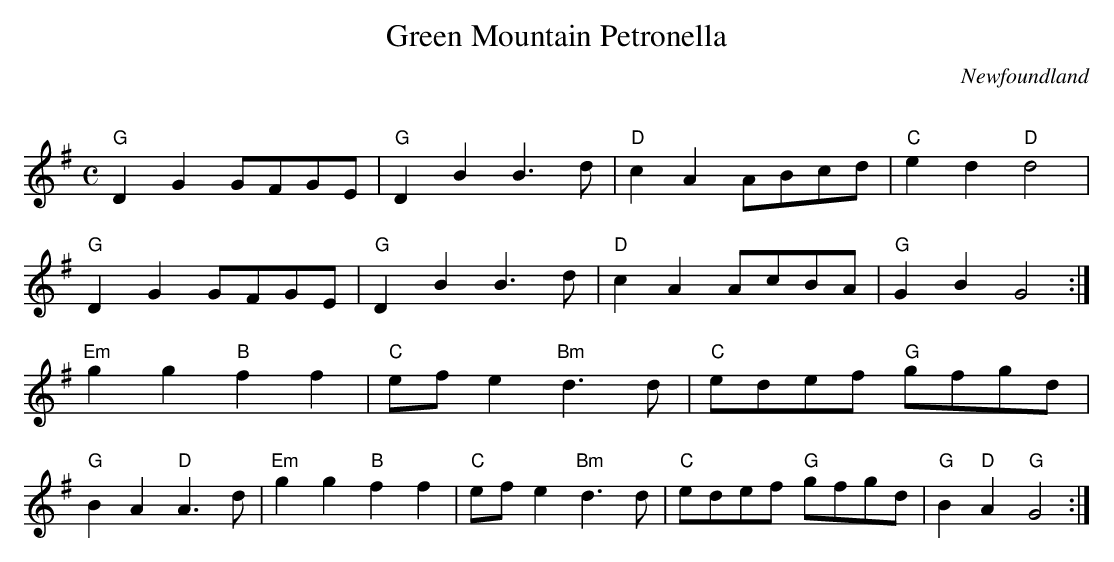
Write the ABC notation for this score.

X:1
T:Green Mountain Petronella
O: Newfoundland
Q: 140
K: G
M: C
L: 1/4
"G" D G G/F/G/E/ | "G" D B B>d | "D" c A A/B/c/d/ | "C" e d "D" d2 |
"G" D G G/F/G/E/ | "G" D B B>d | "D" c A A/c/B/A/ | "G" G B G2 :|
"Em" g g "B" f f | "C" e/f/ e "Bm" d>d | "C" e/d/e/f/ "G" g/f/g/d/ |
"G" B A "D" A>d | "Em" g g "B" f f | "C" e/f/ e "Bm" d>d |\
"C" e/d/e/f/ "G" g/f/g/d/ | "G" B "D" A "G" G2 :|
